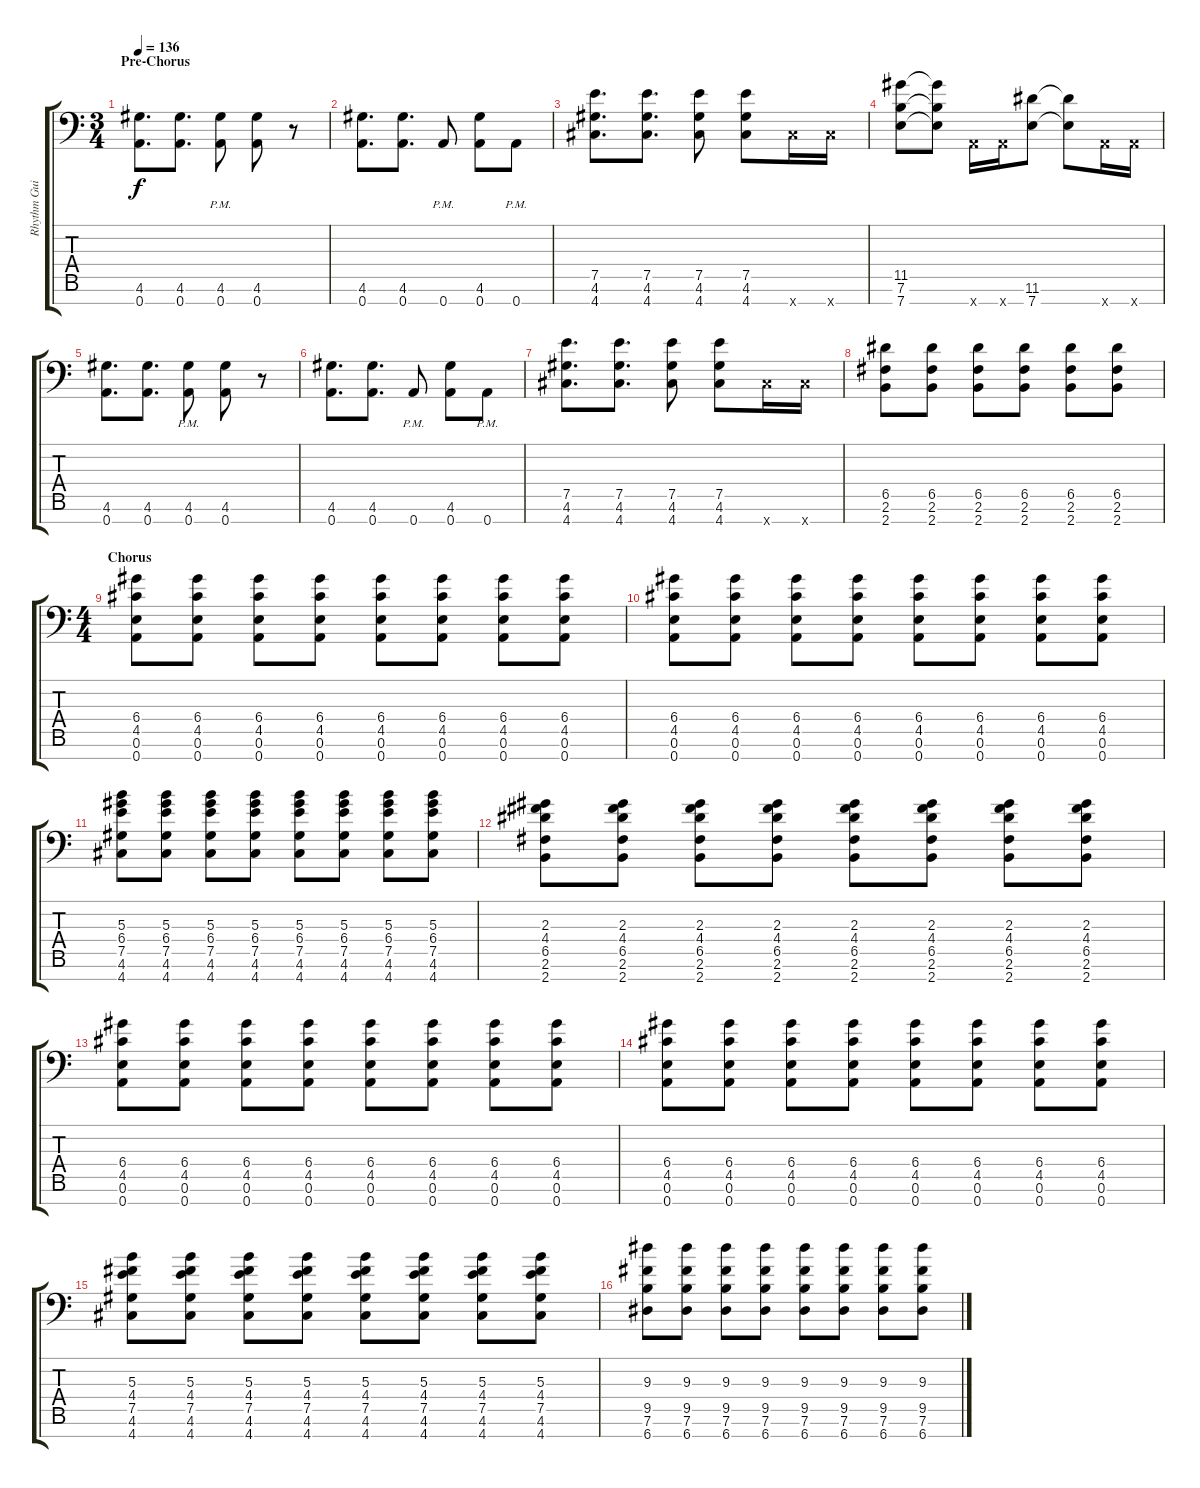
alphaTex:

\track ("Rhythm Guitar 2" "Rhythm Gui") {instrument distortionguitar}
\staff {score tabs}
\tuning (E4 B3 Gb3 D3 A2 E2 A1) {hide}
\ts (3 4)
\section ("" "Pre-Chorus")
\tempo 136
\clef f4
\ks c
(4.6 0.7).8{d dy f} (4.6 0.7).8{d} (4.6{pm} 0.7{pm}).8 (4.6 0.7).8 r.8 |
(4.6 0.7).8{d} (4.6 0.7).8{d} 0.7{pm}.8 (4.6 0.7).8 0.7{pm}.8 |
(7.5 4.6 4.7).8{d} (7.5 4.6 4.7).8{d} (7.5 4.6 4.7).8 (7.5 4.6 4.7).8 4.7{x}.16 4.7{x}.16 |
(11.5 7.6 7.7).8 (11.5{t} 7.6{t} 7.7{t}).8 0.7{x}.16 0.7{x}.16 (11.6 7.7).8 (11.6{t} 7.7{t}).8 0.7{x}.16 0.7{x}.16 |
(4.6 0.7).8{d} (4.6 0.7).8{d} (4.6{pm} 0.7{pm}).8 (4.6 0.7).8 r.8 |
(4.6 0.7).8{d} (4.6 0.7).8{d} 0.7{pm}.8 (4.6 0.7).8 0.7{pm}.8 |
(7.5 4.6 4.7).8{d} (7.5 4.6 4.7).8{d} (7.5 4.6 4.7).8 (7.5 4.6 4.7).8 4.7{x}.16 4.7{x}.16 |
(6.5 2.6 2.7).8 (6.5 2.6 2.7).8 (6.5 2.6 2.7).8 (6.5 2.6 2.7).8 (6.5 2.6 2.7).8 (6.5 2.6 2.7).8 |
\ts (4 4)
\section ("" "Chorus")
(6.4 4.5 0.6 0.7).8 (6.4 4.5 0.6 0.7).8 (6.4 4.5 0.6 0.7).8 (6.4 4.5 0.6 0.7).8 (6.4 4.5 0.6 0.7).8 (6.4 4.5 0.6 0.7).8 (6.4 4.5 0.6 0.7).8 (6.4 4.5 0.6 0.7).8 |
(6.4 4.5 0.6 0.7).8 (6.4 4.5 0.6 0.7).8 (6.4 4.5 0.6 0.7).8 (6.4 4.5 0.6 0.7).8 (6.4 4.5 0.6 0.7).8 (6.4 4.5 0.6 0.7).8 (6.4 4.5 0.6 0.7).8 (6.4 4.5 0.6 0.7).8 |
(5.3 6.4 7.5 4.6 4.7).8 (5.3 6.4 7.5 4.6 4.7).8 (5.3 6.4 7.5 4.6 4.7).8 (5.3 6.4 7.5 4.6 4.7).8 (5.3 6.4 7.5 4.6 4.7).8 (5.3 6.4 7.5 4.6 4.7).8 (5.3 6.4 7.5 4.6 4.7).8 (5.3 6.4 7.5 4.6 4.7).8 |
(2.3 4.4 6.5 2.6 2.7).8 (2.3 4.4 6.5 2.6 2.7).8 (2.3 4.4 6.5 2.6 2.7).8 (2.3 4.4 6.5 2.6 2.7).8 (2.3 4.4 6.5 2.6 2.7).8 (2.3 4.4 6.5 2.6 2.7).8 (2.3 4.4 6.5 2.6 2.7).8 (2.3 4.4 6.5 2.6 2.7).8 |
(6.4 4.5 0.6 0.7).8 (6.4 4.5 0.6 0.7).8 (6.4 4.5 0.6 0.7).8 (6.4 4.5 0.6 0.7).8 (6.4 4.5 0.6 0.7).8 (6.4 4.5 0.6 0.7).8 (6.4 4.5 0.6 0.7).8 (6.4 4.5 0.6 0.7).8 |
(6.4 4.5 0.6 0.7).8 (6.4 4.5 0.6 0.7).8 (6.4 4.5 0.6 0.7).8 (6.4 4.5 0.6 0.7).8 (6.4 4.5 0.6 0.7).8 (6.4 4.5 0.6 0.7).8 (6.4 4.5 0.6 0.7).8 (6.4 4.5 0.6 0.7).8 |
(5.3 4.4 7.5 4.6 4.7).8 (5.3 4.4 7.5 4.6 4.7).8 (5.3 4.4 7.5 4.6 4.7).8 (5.3 4.4 7.5 4.6 4.7).8 (5.3 4.4 7.5 4.6 4.7).8 (5.3 4.4 7.5 4.6 4.7).8 (5.3 4.4 7.5 4.6 4.7).8 (5.3 4.4 7.5 4.6 4.7).8 |
(9.3 9.5 7.6 6.7).8 (9.3 9.5 7.6 6.7).8 (9.3 9.5 7.6 6.7).8 (9.3 9.5 7.6 6.7).8 (9.3 9.5 7.6 6.7).8 (9.3 9.5 7.6 6.7).8 (9.3 9.5 7.6 6.7).8 (9.3 9.5 7.6 6.7).8
